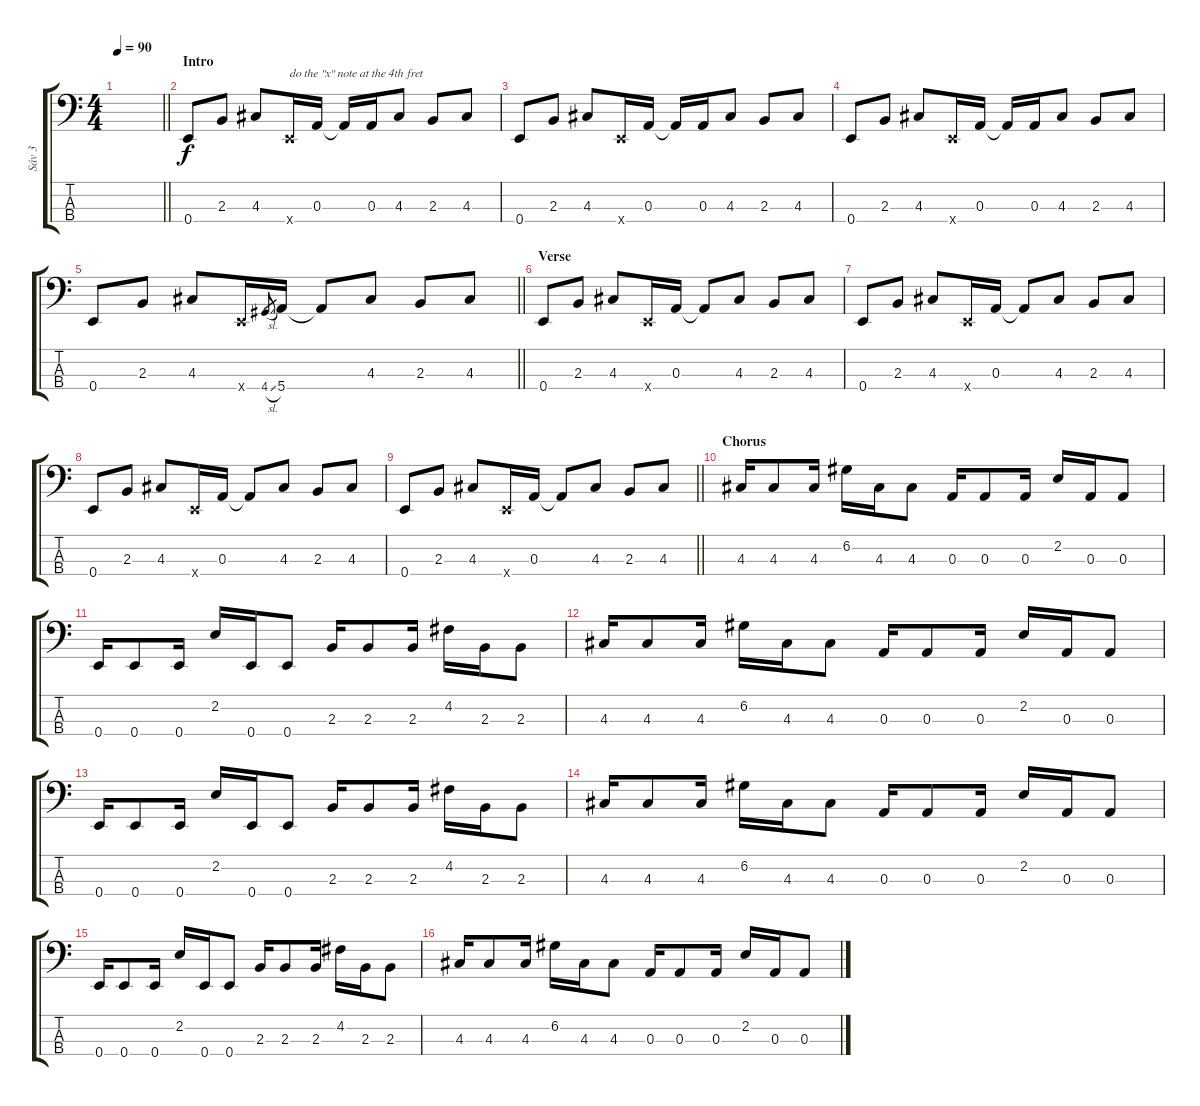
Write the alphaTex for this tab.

\track ("Sáv 3" "Sáv 3") {instrument electricbasspick}
\staff {score tabs}
\tuning (G2 D2 A1 E1) {hide}
\ts (4 4)
\tempo 90
\clef f4
\barLineRight lightlight
\ks c
|
\section ("" "Intro")
0.4.8 2.3.8 4.3.8 0.4{x}.16{txt "do the \"x\" note at the 4th fret"} 0.3.16 0.3{t}.16 0.3.16 4.3.8 2.3.8 4.3.8 |
0.4.8 2.3.8 4.3.8 0.4{x}.16 0.3.16 0.3{t}.16 0.3.16 4.3.8 2.3.8 4.3.8 |
0.4.8 2.3.8 4.3.8 0.4{x}.16 0.3.16 0.3{t}.16 0.3.16 4.3.8 2.3.8 4.3.8 |
\barLineRight lightlight
0.4.8 2.3.8 4.3.8 0.4{x}.16 4.4{sl}.8{gr} 5.4.16 5.4{t}.8 4.3.8 2.3.8 4.3.8 |
\section ("" "Verse")
0.4.8 2.3.8 4.3.8 0.4{x}.16 0.3.16 0.3{t}.8 4.3.8 2.3.8 4.3.8 |
0.4.8 2.3.8 4.3.8 0.4{x}.16 0.3.16 0.3{t}.8 4.3.8 2.3.8 4.3.8 |
0.4.8 2.3.8 4.3.8 0.4{x}.16 0.3.16 0.3{t}.8 4.3.8 2.3.8 4.3.8 |
\barLineRight lightlight
0.4.8 2.3.8 4.3.8 0.4{x}.16 0.3.16 0.3{t}.8 4.3.8 2.3.8 4.3.8 |
\section ("" "Chorus")
4.3.16 4.3.8 4.3.16 6.2.16 4.3.16 4.3.8 0.3.16 0.3.8 0.3.16 2.2.16 0.3.16 0.3.8 |
0.4.16 0.4.8 0.4.16 2.2.16 0.4.16 0.4.8 2.3.16 2.3.8 2.3.16 4.2.16 2.3.16 2.3.8 |
4.3.16 4.3.8 4.3.16 6.2.16 4.3.16 4.3.8 0.3.16 0.3.8 0.3.16 2.2.16 0.3.16 0.3.8 |
0.4.16 0.4.8 0.4.16 2.2.16 0.4.16 0.4.8 2.3.16 2.3.8 2.3.16 4.2.16 2.3.16 2.3.8 |
4.3.16 4.3.8 4.3.16 6.2.16 4.3.16 4.3.8 0.3.16 0.3.8 0.3.16 2.2.16 0.3.16 0.3.8 |
0.4.16 0.4.8 0.4.16 2.2.16 0.4.16 0.4.8 2.3.16 2.3.8 2.3.16 4.2.16 2.3.16 2.3.8 |
4.3.16 4.3.8 4.3.16 6.2.16 4.3.16 4.3.8 0.3.16 0.3.8 0.3.16 2.2.16 0.3.16 0.3.8
